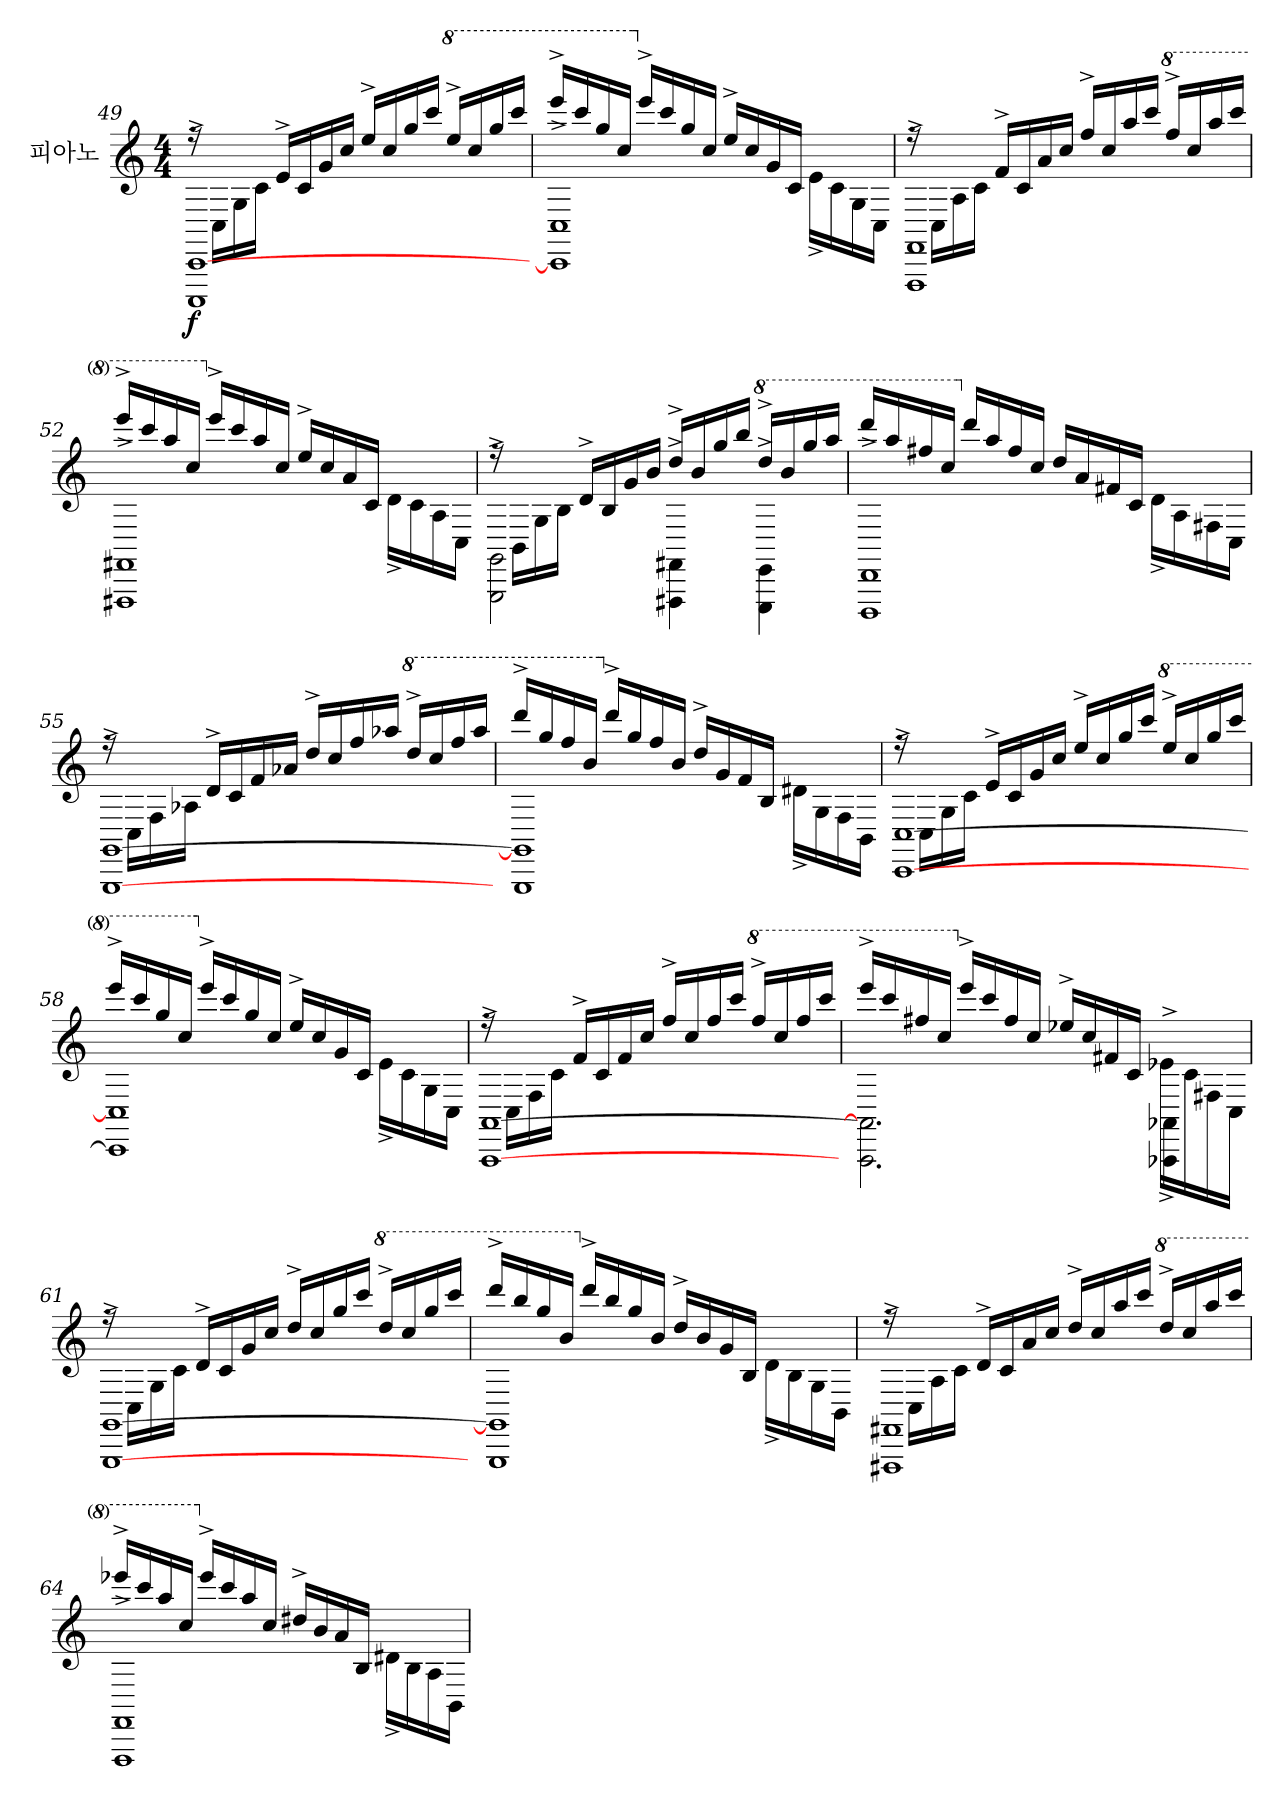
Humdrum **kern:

**kern	**dynam
*part1	*part1
*staff1	*staff1
*I"피아노	*
!!LO:LB:g=z
*clefG2	*
*k[]	*
*M4/4	*
=49	=49
*^	*
*	*^	*
!	!	!	!LO:DY:b
4ryy	16r	1CCC^ [1CC^	f
.	16C\LL	.	.
.	16G\	.	.
.	16c\JJ	.	.
16e^/LL	4ryy	.	.
16c/	.	.	.
16g/	.	.	.
16cc/JJ	.	.	.
16ee^/LL	2ryy	.	.
16cc/	.	.	.
16gg/	.	.	.
16ccc/JJ	.	.	.
*8va	*	*	*
16eee^/LL	.	.	.
16ccc/	.	.	.
16ggg/	.	.	.
16cccc/JJ	.	.	.
=50	=50	=50	=50
16eeee^/LL	2.ryy	1C]^ 1c^	.
16cccc/	.	.	.
16ggg/	.	.	.
16ccc/JJ	.	.	.
*X8va	*	*	*
16eee^/LL	.	.	.
16ccc/	.	.	.
16gg/	.	.	.
16cc/JJ	.	.	.
16ee^/LL	.	.	.
16cc/	.	.	.
16g/	.	.	.
16c/JJ	.	.	.
16ryy	16e^\LL	.	.
16ryy	16c\	.	.
16ryy	16G\	.	.
16ryy	16C\JJ	.	.
!!LO:LB:g=z	!!	!!
=51	=51	=51	=51
4ryy	16r	1FFF^ 1FF^	.
.	16C\LL	.	.
.	16A\	.	.
.	16c\JJ	.	.
16f^/LL	4ryy	.	.
16c/	.	.	.
16a/	.	.	.
16cc/JJ	.	.	.
16ff^/LL	2ryy	.	.
16cc/	.	.	.
16aa/	.	.	.
16ccc/JJ	.	.	.
*8va	*	*	*
16fff^/LL	.	.	.
16ccc/	.	.	.
16aaa/	.	.	.
16cccc/JJ	.	.	.
=52	=52	=52	=52
16eeee^/LL	2.ryy	1FF#X^ 1F#X^	.
16cccc/	.	.	.
16aaa/	.	.	.
16ccc/JJ	.	.	.
*X8va	*	*	*
16eee^/LL	.	.	.
16ccc/	.	.	.
16aa/	.	.	.
16cc/JJ	.	.	.
16ee^/LL	.	.	.
16cc/	.	.	.
16a/	.	.	.
16c/JJ	.	.	.
16ryy	16d^\LL	.	.
16ryy	16c\	.	.
16ryy	16A\	.	.
16ryy	16C\JJ	.	.
!!LO:LB:g=z	!!	!!
=53	=53	=53	=53
4ryy	16r	2GGG\^ 2GG\^	.
.	16BB\LL	.	.
.	16G\	.	.
.	16B\JJ	.	.
16d^/LL	4ryy	.	.
16B/	.	.	.
16g/	.	.	.
16b/JJ	.	.	.
16dd^/LL	2ryy	4FFF#X\^ 4FF#X\^	.
16b/	.	.	.
16gg/	.	.	.
16bb/JJ	.	.	.
*8va	*	*	*
16ddd^/LL	.	4EE\^ 4E\^	.
16bb/	.	.	.
16ggg/	.	.	.
16aaa/JJ	.	.	.
=54	=54	=54	=54
16dddd/LL	2.ryy	1DD^ 1D^	.
16aaa/	.	.	.
16fff#X/	.	.	.
16ccc/JJ	.	.	.
*X8va	*	*	*
16ddd/LL	.	.	.
16aa/	.	.	.
16ff#/	.	.	.
16cc/JJ	.	.	.
16dd/LL	.	.	.
16a/	.	.	.
16f#X/	.	.	.
16c/JJ	.	.	.
16ryy	16d^\LL	.	.
16ryy	16A\	.	.
16ryy	16F#X\	.	.
16ryy	16C\JJ	.	.
!!LO:LB:g=z	!!	!!
=55	=55	=55	=55
4ryy	16r	[1GGG^ [1GG^	.
.	16C\LL	.	.
.	16F\	.	.
.	16A-X\JJ	.	.
16d^/LL	4ryy	.	.
16c/	.	.	.
16f/	.	.	.
16a-X/JJ	.	.	.
16dd^/LL	2ryy	.	.
16cc/	.	.	.
16ff/	.	.	.
16aa-X/JJ	.	.	.
*8va	*	*	*
16ddd^/LL	.	.	.
16ccc/	.	.	.
16fff/	.	.	.
16aaa-/JJ	.	.	.
=56	=56	=56	=56
16dddd^/LL	2.ryy	1GG] 1G]	.
16ggg/	.	.	.
16fff/	.	.	.
16bb/JJ	.	.	.
*X8va	*	*	*
16ddd^/LL	.	.	.
16gg/	.	.	.
16ff/	.	.	.
16b/JJ	.	.	.
16dd^/LL	.	.	.
16g/	.	.	.
16f/	.	.	.
16B/JJ	.	.	.
16ryy	16d#X^\LL	.	.
16ryy	16G\	.	.
16ryy	16F\	.	.
16ryy	16BB\JJ	.	.
!!LO:PB:g=z	!!	!!
=57	=57	=57	=57
4ryy	16r	[1CC^ [1C^	.
.	16C\LL	.	.
.	16G\	.	.
.	16c\JJ	.	.
16e^/LL	4ryy	.	.
16c/	.	.	.
16g/	.	.	.
16cc/JJ	.	.	.
16ee^/LL	2ryy	.	.
16cc/	.	.	.
16gg/	.	.	.
16ccc/JJ	.	.	.
*8va	*	*	*
16eee^/LL	.	.	.
16ccc/	.	.	.
16ggg/	.	.	.
16cccc/JJ	.	.	.
=58	=58	=58	=58
16eeee^/LL	2.ryy	1C] 1c]	.
16cccc/	.	.	.
16ggg/	.	.	.
16ccc/JJ	.	.	.
*X8va	*	*	*
16eee^/LL	.	.	.
16ccc/	.	.	.
16gg/	.	.	.
16cc/JJ	.	.	.
16ee^/LL	.	.	.
16cc/	.	.	.
16g/	.	.	.
16c/JJ	.	.	.
16ryy	16e^\LL	.	.
16ryy	16c\	.	.
16ryy	16G\	.	.
16ryy	16C\JJ	.	.
!!LO:LB:g=z	!!	!!
=59	=59	=59	=59
4ryy	16r	[1AAA^ [1AA^	.
.	16C\LL	.	.
.	16F\	.	.
.	16c\JJ	.	.
16f^/LL	4ryy	.	.
16c/	.	.	.
16f/	.	.	.
16cc/JJ	.	.	.
16ff^/LL	2ryy	.	.
16cc/	.	.	.
16ff/	.	.	.
16ccc/JJ	.	.	.
*8va	*	*	*
16fff^/LL	.	.	.
16ccc/	.	.	.
16fff/	.	.	.
16cccc/JJ	.	.	.
=60	=60	=60	=60
16eeee^/LL	2.ryy	2.AA\] 2.A\]	.
16cccc/	.	.	.
16fff#X/	.	.	.
16ccc/JJ	.	.	.
*X8va	*	*	*
16eee^/LL	.	.	.
16ccc/	.	.	.
16ff#/	.	.	.
16cc/JJ	.	.	.
16ee-X^/LL	.	.	.
16cc/	.	.	.
16f#X/	.	.	.
16c/JJ	.	.	.
16ryy	16e-X^\LL	4AAA-X\^ 4AA-X\^	.
16ryy	16c\	.	.
16ryy	16F#X\	.	.
16ryy	16C\JJ	.	.
!!LO:LB:g=z	!!	!!
=61	=61	=61	=61
4ryy	16r	[1GGG^ [1GG^	.
.	16C\LL	.	.
.	16G\	.	.
.	16c\JJ	.	.
16d^/LL	4ryy	.	.
16c/	.	.	.
16g/	.	.	.
16cc/JJ	.	.	.
16dd^/LL	2ryy	.	.
16cc/	.	.	.
16gg/	.	.	.
16ccc/JJ	.	.	.
*8va	*	*	*
16ddd^/LL	.	.	.
16ccc/	.	.	.
16ggg/	.	.	.
16cccc/JJ	.	.	.
=62	=62	=62	=62
16dddd^/LL	2.ryy	1GG] 1G]	.
16bbb/	.	.	.
16ggg/	.	.	.
16bb/JJ	.	.	.
*X8va	*	*	*
16ddd^/LL	.	.	.
16bb/	.	.	.
16gg/	.	.	.
16b/JJ	.	.	.
16dd^/LL	.	.	.
16b/	.	.	.
16g/	.	.	.
16B/JJ	.	.	.
16ryy	16d^\LL	.	.
16ryy	16B\	.	.
16ryy	16G\	.	.
16ryy	16BB\JJ	.	.
!!LO:LB:g=z	!!	!!
=63	=63	=63	=63
4ryy	16r	1FFF#X^ 1FF#X^	.
.	16C\LL	.	.
.	16A\	.	.
.	16c\JJ	.	.
16d^/LL	4ryy	.	.
16c/	.	.	.
16a/	.	.	.
16cc/JJ	.	.	.
16dd^/LL	2ryy	.	.
16cc/	.	.	.
16aa/	.	.	.
16ccc/JJ	.	.	.
*8va	*	*	*
16ddd^/LL	.	.	.
16ccc/	.	.	.
16aaa/	.	.	.
16cccc/JJ	.	.	.
=64	=64	=64	=64
16eeee-X^/LL	2.ryy	1FF^ 1F^	.
16cccc/	.	.	.
16aaa/	.	.	.
16ccc/JJ	.	.	.
*X8va	*	*	*
16eee-^/LL	.	.	.
16ccc/	.	.	.
16aa/	.	.	.
16cc/JJ	.	.	.
16dd#X^/LL	.	.	.
16b/	.	.	.
16a/	.	.	.
16B/JJ	.	.	.
16ryy	16d#X^\LL	.	.
16ryy	16B\	.	.
16ryy	16A\	.	.
16ryy	16BB\JJ	.	.
*v	*v	*v	*
=	=
*-	*-
